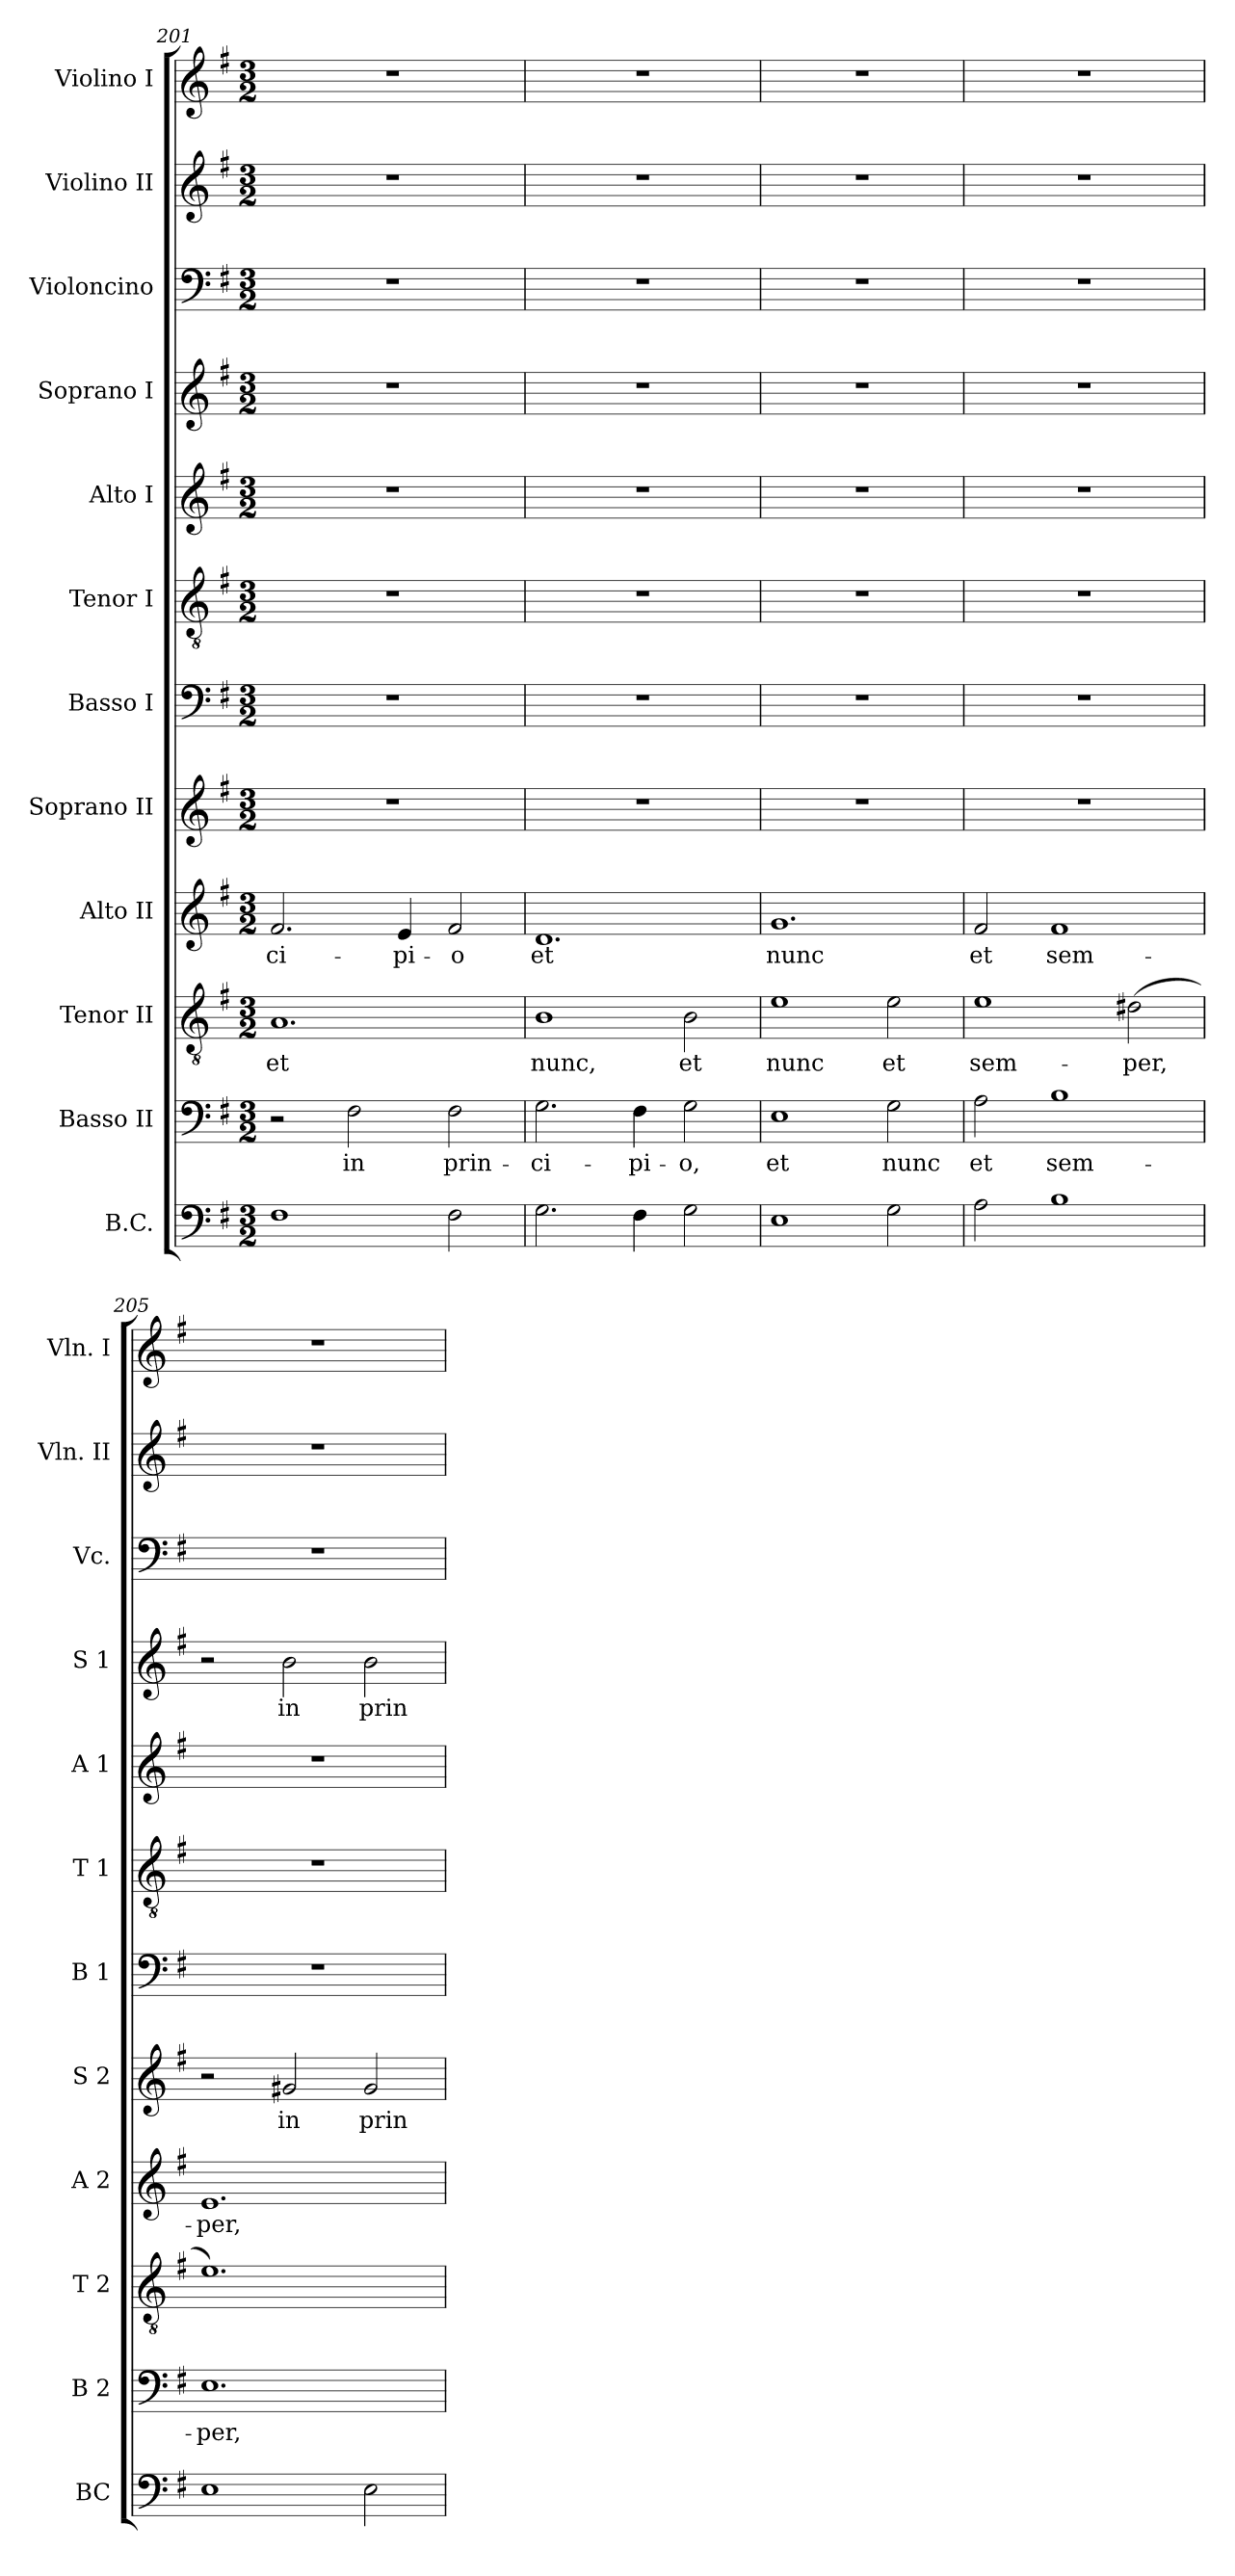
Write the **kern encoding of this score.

**kern	**kern	**text	**kern	**text	**kern	**text	**kern	**text	**kern	**kern	**kern	**kern	**text	**kern	**kern	**kern
*part12	*part11	*part11	*part10	*part10	*part9	*part9	*part8	*part8	*part7	*part6	*part5	*part4	*part4	*part3	*part2	*part1
*staff12	*staff11	*staff11	*staff10	*staff10	*staff9	*staff9	*staff8	*staff8	*staff7	*staff6	*staff5	*staff4	*staff4	*staff3	*staff2	*staff1
*I"B.C.	*I"Basso II	*	*I"Tenor II	*	*I"Alto II	*	*I"Soprano II	*	*I"Basso I	*I"Tenor I	*I"Alto I	*I"Soprano I	*	*I"Violoncino	*I"Violino II	*I"Violino I
*I'BC	*I'B 2	*	*I'T 2	*	*I'A 2	*	*I'S 2	*	*I'B 1	*I'T 1	*I'A 1	*I'S 1	*	*I'Vc.	*I'Vln. II	*I'Vln. I
*clefF4	*clefF4	*	*clefGv2	*	*clefG2	*	*clefG2	*	*clefF4	*clefGv2	*clefG2	*clefG2	*	*clefF4	*clefG2	*clefG2
*k[f#]	*k[f#]	*	*k[f#]	*	*k[f#]	*	*k[f#]	*	*k[f#]	*k[f#]	*k[f#]	*k[f#]	*	*k[f#]	*k[f#]	*k[f#]
*G:	*G:	*	*G:	*	*G:	*	*G:	*	*G:	*G:	*G:	*G:	*	*G:	*G:	*G:
*M3/2	*M3/2	*	*M3/2	*	*M3/2	*	*M3/2	*	*M3/2	*M3/2	*M3/2	*M3/2	*	*M3/2	*M3/2	*M3/2
=201	=201	=201	=201	=201	=201	=201	=201	=201	=201	=201	=201	=201	=201	=201	=201	=201
!	!	!	!	!LO:LY:b	!	!LO:LY:b	!	!	!	!	!	!	!	!	!	!
1F#	2r	.	1.A	et	2.f#/	-ci-	1.r	.	1.r	1.r	1.r	1.r	.	1.r	1.r	1.r
!	!	!LO:LY:b	!	!	!	!	!	!	!	!	!	!	!	!	!	!
.	2F#\	in	.	.	.	.	.	.	.	.	.	.	.	.	.	.
!	!	!	!	!	!	!LO:LY:b	!	!	!	!	!	!	!	!	!	!
.	.	.	.	.	4e/	-pi-	.	.	.	.	.	.	.	.	.	.
!	!	!LO:LY:b	!	!	!	!LO:LY:b	!	!	!	!	!	!	!	!	!	!
2F#\	2F#\	prin-	.	.	2f#/	-o	.	.	.	.	.	.	.	.	.	.
=202	=202	=202	=202	=202	=202	=202	=202	=202	=202	=202	=202	=202	=202	=202	=202	=202
!	!	!LO:LY:b	!	!LO:LY:b	!	!LO:LY:b	!	!	!	!	!	!	!	!	!	!
2.G\	2.G\	-ci-	1B	nunc,	1.d	et	1.r	.	1.r	1.r	1.r	1.r	.	1.r	1.r	1.r
!	!	!LO:LY:b	!	!	!	!	!	!	!	!	!	!	!	!	!	!
4F#\	4F#\	-pi-	.	.	.	.	.	.	.	.	.	.	.	.	.	.
!	!	!LO:LY:b	!	!LO:LY:b	!	!	!	!	!	!	!	!	!	!	!	!
2G\	2G\	-o,	2B\	et	.	.	.	.	.	.	.	.	.	.	.	.
=203	=203	=203	=203	=203	=203	=203	=203	=203	=203	=203	=203	=203	=203	=203	=203	=203
!	!	!LO:LY:b	!	!LO:LY:b	!	!LO:LY:b	!	!	!	!	!	!	!	!	!	!
1E	1E	et	1e	nunc	1.g	nunc	1.r	.	1.r	1.r	1.r	1.r	.	1.r	1.r	1.r
!	!	!LO:LY:b	!	!LO:LY:b	!	!	!	!	!	!	!	!	!	!	!	!
2G\	2G\	nunc	2e\	et	.	.	.	.	.	.	.	.	.	.	.	.
=204	=204	=204	=204	=204	=204	=204	=204	=204	=204	=204	=204	=204	=204	=204	=204	=204
!	!	!LO:LY:b	!	!LO:LY:b	!	!LO:LY:b	!	!	!	!	!	!	!	!	!	!
2A\	2A\	et	1e	sem-	2f#/	et	1.r	.	1.r	1.r	1.r	1.r	.	1.r	1.r	1.r
!	!	!LO:LY:b	!	!	!	!LO:LY:b	!	!	!	!	!	!	!	!	!	!
1B	1B	sem-	.	.	1f#	sem-	.	.	.	.	.	.	.	.	.	.
!	!	!	!	!LO:LY:b	!	!	!	!	!	!	!	!	!	!	!	!
.	.	.	(>2d#X\	-per,	.	.	.	.	.	.	.	.	.	.	.	.
!!LO:PB:g=z
=205	=205	=205	=205	=205	=205	=205	=205	=205	=205	=205	=205	=205	=205	=205	=205	=205
!	!	!LO:LY:b	!	!	!	!LO:LY:b	!	!	!	!	!	!	!	!	!	!
1E	1.E	-per,	1.e)	.	1.e	-per,	2r	.	1.r	1.r	1.r	2r	.	1.r	1.r	1.r
!	!	!	!	!	!	!	!	!LO:LY:b	!	!	!	!	!LO:LY:b	!	!	!
.	.	.	.	.	.	.	2g#X/	in	.	.	.	2b\	in	.	.	.
!	!	!	!	!	!	!	!	!LO:LY:b	!	!	!	!	!LO:LY:b	!	!	!
2E\	.	.	.	.	.	.	2g#/	prin-	.	.	.	2b\	prin-	.	.	.
=	=	=	=	=	=	=	=	=	=	=	=	=	=	=	=	=
*-	*-	*-	*-	*-	*-	*-	*-	*-	*-	*-	*-	*-	*-	*-	*-	*-
